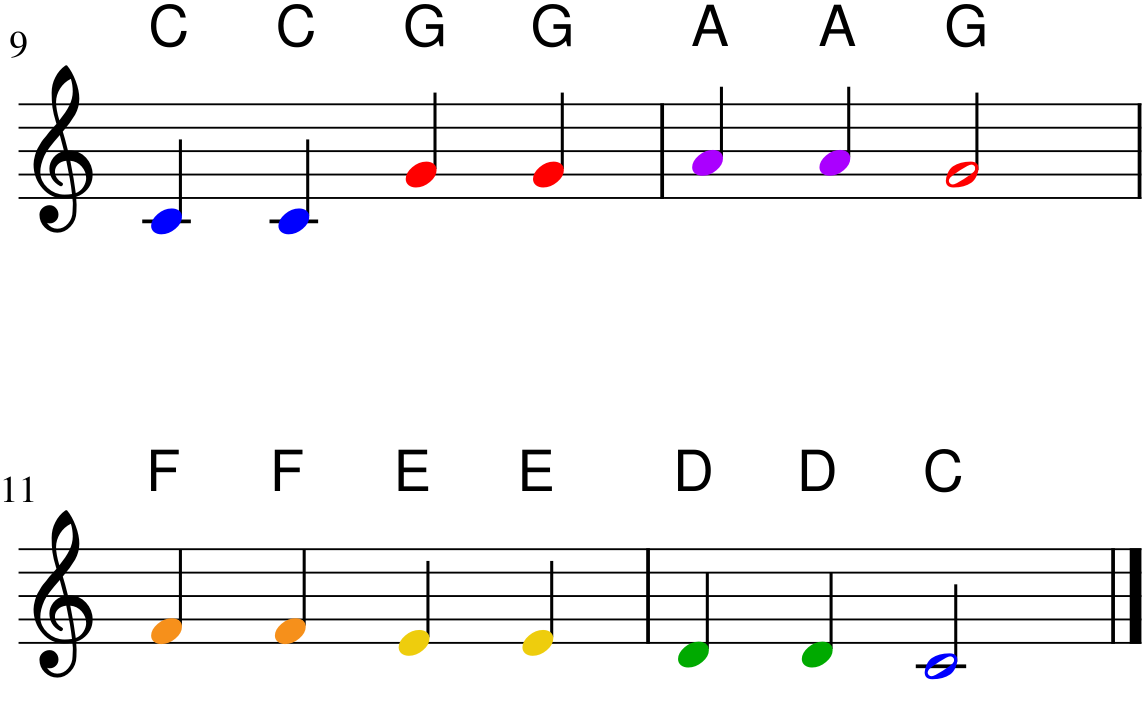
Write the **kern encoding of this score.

**kern	**harte
*part1	*part1
*staff1	*
*I"Piano	*
*I'Pno.	*
!!LO:PB:g=z
*clefG2	*
*k[]	*
*M4/4	*
=9	=9
4ci/	C:maj
4ci/	C:maj
4gj/	G:maj
4gj/	G:maj
=10	=10
4aZ/	A:maj
4aZ/	A:maj
2gj/	G:maj
!!LO:LB:g=z
=11	=11
4fV/	F:maj
4fV/	F:maj
4eN/	E:maj
4eN/	E:maj
=12	=12
4dl/	D:maj
4dl/	D:maj
2ci/	C:maj
==	==
*-	*-
